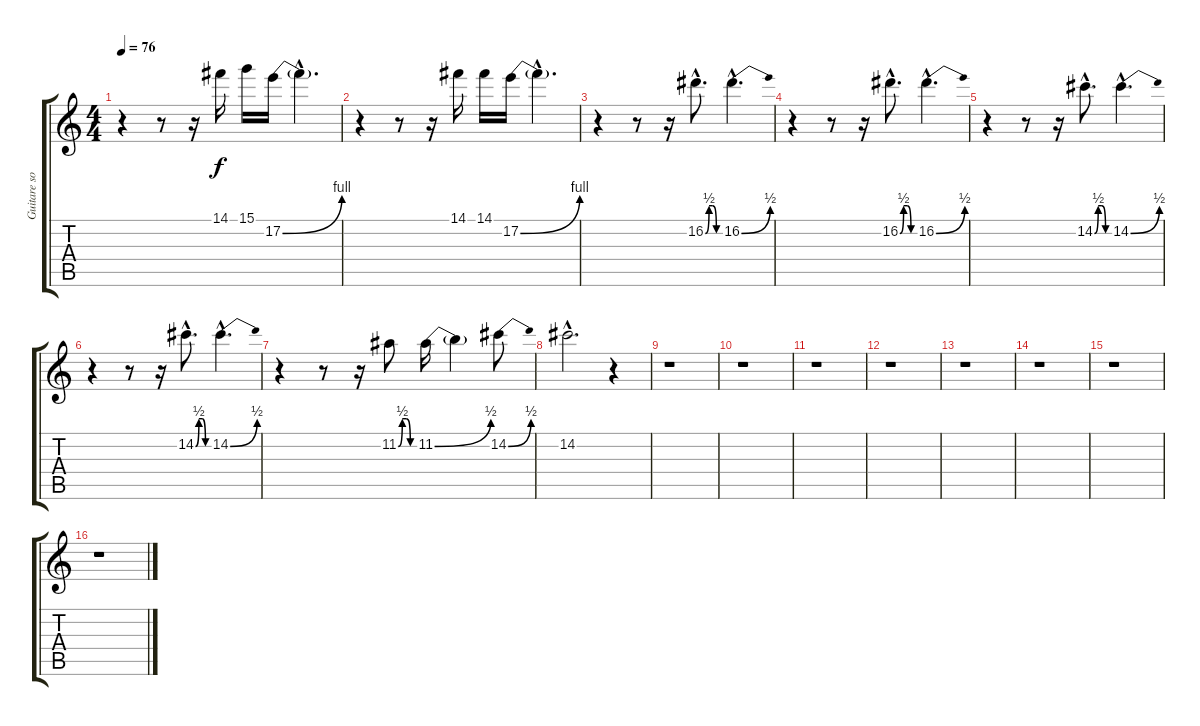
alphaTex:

\track ("Guitare solo 2" "Guitare so") {instrument distortionguitar}
\staff {score tabs}
\tuning (E4 B3 G3 D3 A2 E2) {hide}
\ts (4 4)
\tempo 76
\clef g2
\ks c
r.4{dy f} r.8 r.16 14.1.16 15.1.16 17.2{be (bend 0 0 60 4)}.16 17.2{hac t}.4{d} |
r.4 r.8 r.16 14.1.16 14.1.16 17.2{be (bend 0 0 60 4)}.16 17.2{hac t}.4{d} |
r.4 r.8 r.16 16.2{be (custom 0 0 15 2 30 2 45 0 60 0) hac}.8{d} 16.2{be (bend 0 0 60 2) hac}.4{d} |
r.4 r.8 r.16 16.2{be (custom 0 0 15 2 30 2 45 0 60 0) hac}.8{d} 16.2{be (bend 0 0 60 2) hac}.4{d} |
r.4 r.8 r.16 14.2{be (custom 0 0 15 2 30 2 45 0 60 0) hac}.8{d} 14.2{be (bend 0 0 60 2) hac}.4{d} |
r.4 r.8 r.16 14.2{be (custom 0 0 15 2 30 2 45 0 60 0) hac}.8{d} 14.2{be (bend 0 0 60 2) hac}.4{d} |
r.4 r.8 r.16 11.2{be (custom 0 0 15 2 30 2 45 0 60 0)}.8 11.2{be (bend 0 0 60 2)}.16 11.2{t}.4 14.2{be (bend 0 0 60 2)}.8 |
14.2{hac}.2{d} r.4 |
r.1 |
r.1 |
r.1 |
r.1 |
r.1 |
r.1 |
r.1 |
r.1
